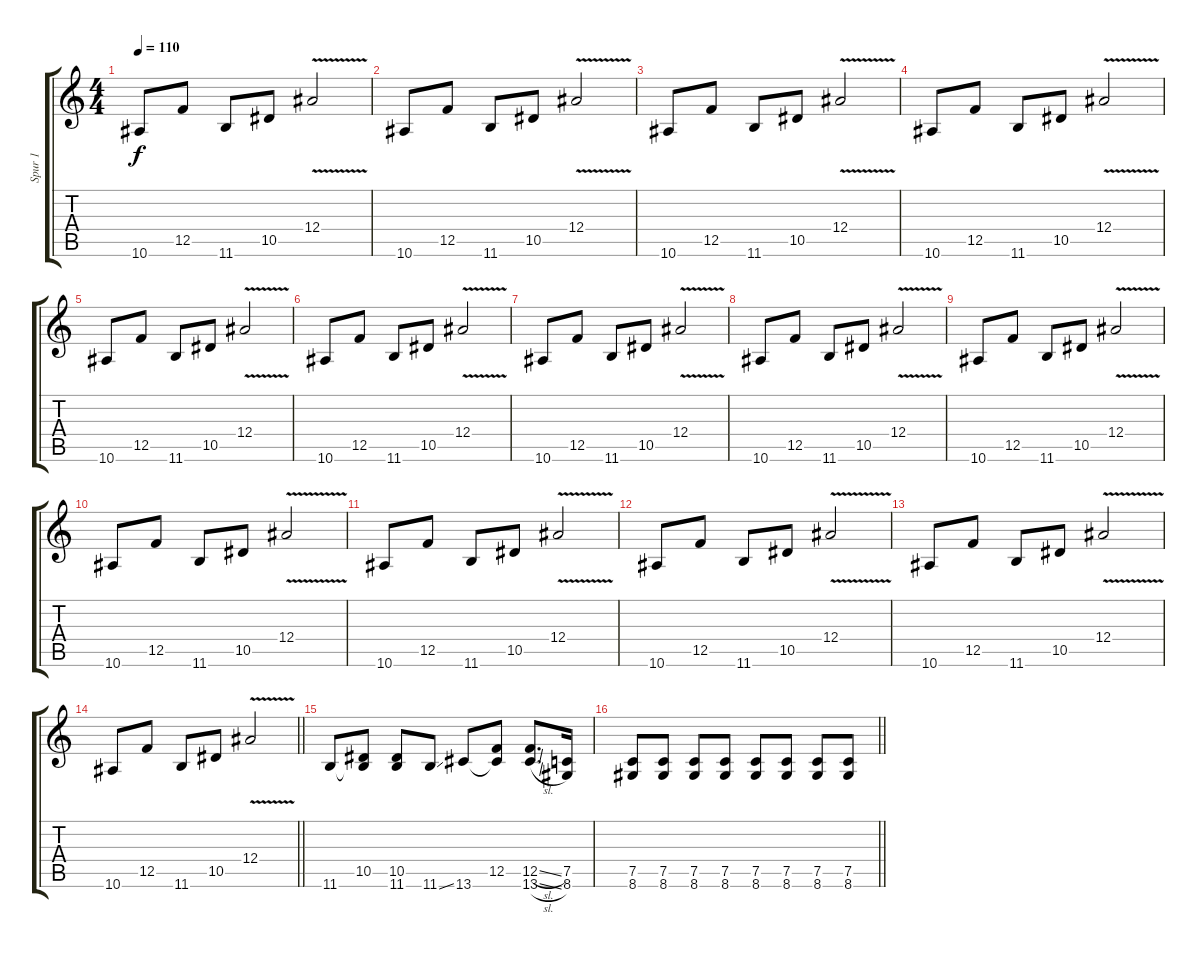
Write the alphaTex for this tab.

\track ("Spur 1" "Spur 1") {instrument distortionguitar}
\staff {score tabs}
\tuning (C4 G3 Eb3 Bb2 F2 C2) {hide}
\ts (4 4)
\tempo 110
\clef g2
\ks c
10.6.8{dy f} 12.5.8 11.6.8 10.5.8 12.4{v}.2 |
10.6.8 12.5.8 11.6.8 10.5.8 12.4{v}.2 |
10.6.8 12.5.8 11.6.8 10.5.8 12.4{v}.2 |
10.6.8 12.5.8 11.6.8 10.5.8 12.4{v}.2 |
10.6.8 12.5.8 11.6.8 10.5.8 12.4{v}.2 |
10.6.8 12.5.8 11.6.8 10.5.8 12.4{v}.2 |
10.6.8 12.5.8 11.6.8 10.5.8 12.4{v}.2 |
10.6.8 12.5.8 11.6.8 10.5.8 12.4{v}.2 |
10.6.8 12.5.8 11.6.8 10.5.8 12.4{v}.2 |
10.6.8 12.5.8 11.6.8 10.5.8 12.4{v}.2 |
10.6.8 12.5.8 11.6.8 10.5.8 12.4{v}.2 |
10.6.8 12.5.8 11.6.8 10.5.8 12.4{v}.2 |
10.6.8 12.5.8 11.6.8 10.5.8 12.4{v}.2 |
\barLineRight lightlight
10.6.8 12.5.8 11.6.8 10.5.8 12.4{v}.2 |
11.6.8 (10.5 11.6{t}).8 (10.5 11.6).8 11.6{ss}.8 13.6.8 (12.5 13.6{t}).8 (12.5{sl} 13.6{sl}).8{d} (7.5 8.6).16 |
\barLineRight lightlight
(7.5 8.6).8 (7.5 8.6).8 (7.5 8.6).8 (7.5 8.6).8 (7.5 8.6).8 (7.5 8.6).8 (7.5 8.6).8 (7.5 8.6).8
